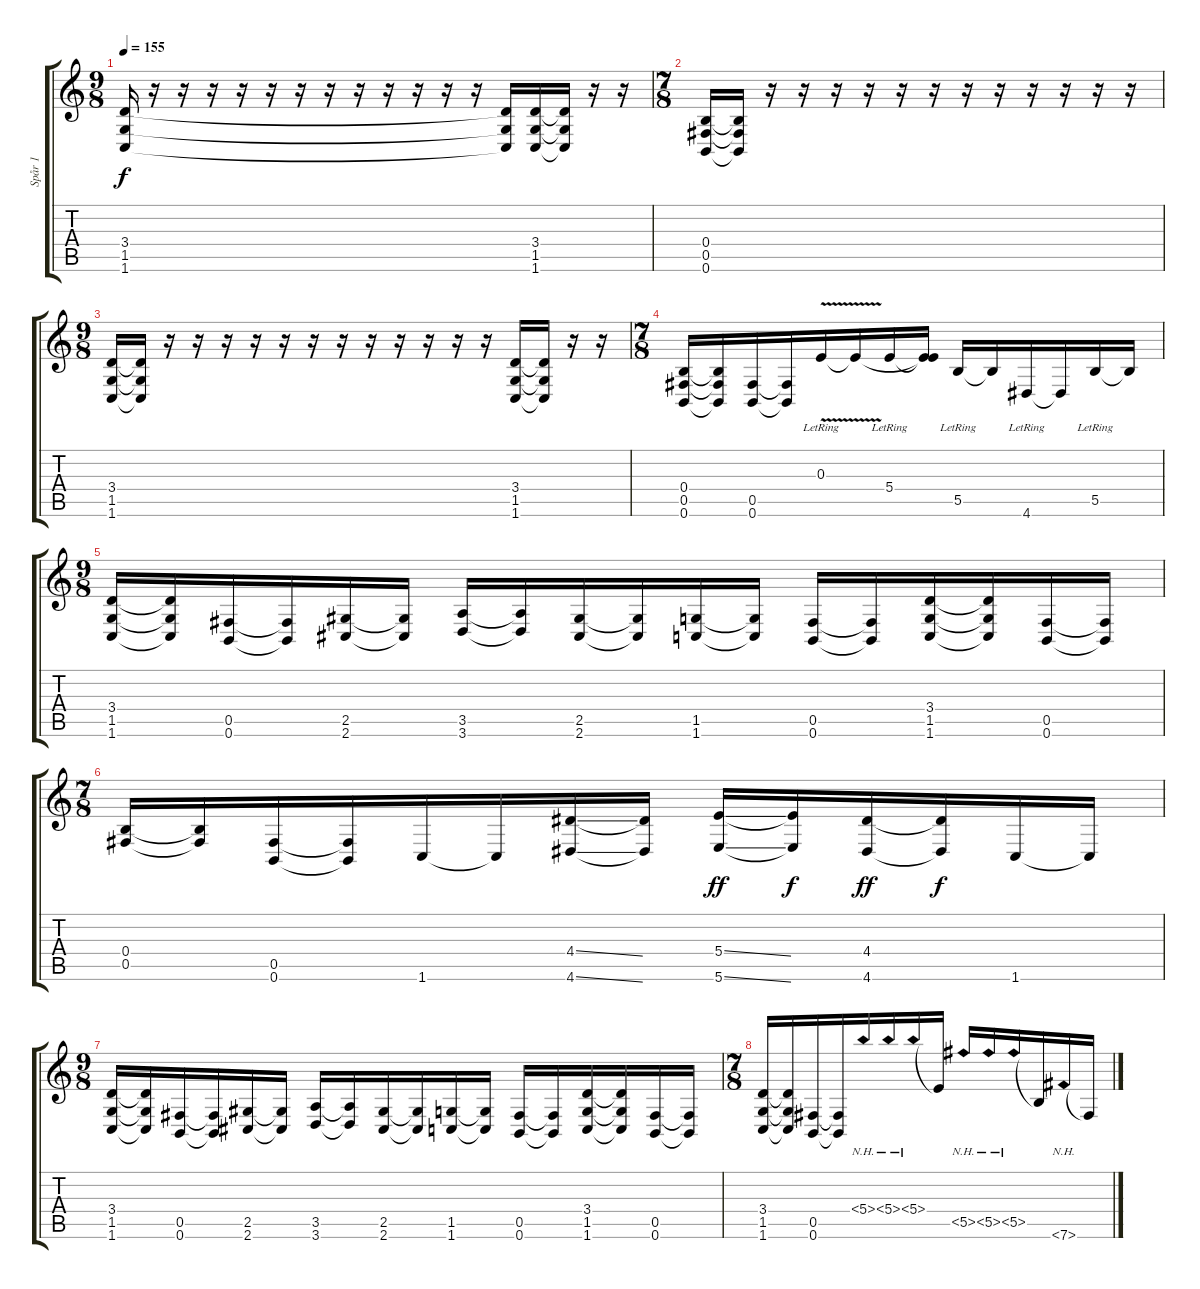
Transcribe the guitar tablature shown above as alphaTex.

\track ("Spår 1" "Spår 1") {instrument distortionguitar}
\staff {score tabs}
\tuning (Db4 Ab3 E3 B2 Gb2 B1) {hide}
\ts (9 8)
\tempo 155
\clef g2
\ks c
(3.4 1.5 1.6).16{dy f} r.16 r.16 r.16 r.16 r.16 r.16 r.16 r.16 r.16 r.16 r.16 r.16 (3.4{t} 1.5{t} 1.6{t}).16 (3.4 1.5 1.6).16 (3.4{t} 1.5{t} 1.6{t}).16 r.16 r.16 |
\ts (7 8)
(0.4 0.5 0.6).16 (0.4{t} 0.5{t} 0.6{t}).16 r.16 r.16 r.16 r.16 r.16 r.16 r.16 r.16 r.16 r.16 r.16 r.16 |
\ts (9 8)
(3.4 1.5 1.6).16 (3.4{t} 1.5{t} 1.6{t}).16 r.16 r.16 r.16 r.16 r.16 r.16 r.16 r.16 r.16 r.16 r.16 r.16 (3.4 1.5 1.6).16 (3.4{t} 1.5{t} 1.6{t}).16 r.16 r.16 |
\ts (7 8)
(0.4 0.5 0.6).16 (0.4{t} 0.5{t} 0.6{t}).16 (0.5 0.6).16 (0.5{t} 0.6{t}).16 0.3{v lr}.16 0.3{t}.16 5.4{lr}.16 (0.3{t} 5.4{t}).16 5.5{lr}.16 5.5{t}.16 4.6{lr}.16 4.6{t}.16 5.5{lr}.16 5.5{t}.16 |
\ts (9 8)
(3.4 1.5 1.6).16 (3.4{t} 1.5{t} 1.6{t}).16 (0.5 0.6).16 (0.5{t} 0.6{t}).16 (2.5 2.6).16 (2.5{t} 2.6{t}).16 (3.5 3.6).16 (3.5{t} 3.6{t}).16 (2.5 2.6).16 (2.5{t} 2.6{t}).16 (1.5 1.6).16 (1.5{t} 1.6{t}).16 (0.5 0.6).16 (0.5{t} 0.6{t}).16 (3.4 1.5 1.6).16 (3.4{t} 1.5{t} 1.6{t}).16 (0.5 0.6).16 (0.5{t} 0.6{t}).16 |
\ts (7 8)
(0.4 0.5).16 (0.4{t} 0.5{t}).16 (0.5 0.6).16 (0.5{t} 0.6{t}).16 1.6.16 1.6{t}.16 (4.4{ss} 4.6{ss}).16 (4.4{t} 4.6{t}).16 (5.4{ss} 5.6{ss}).16{dy ff} (5.4{t} 5.6{t}).16{dy f} (4.4 4.6).16{dy ff} (4.4{t} 4.6{t}).16{dy f} 1.6.16 1.6{t}.16 |
\ts (9 8)
(3.4 1.5 1.6).16 (3.4{t} 1.5{t} 1.6{t}).16 (0.5 0.6).16 (0.5{t} 0.6{t}).16 (2.5 2.6).16 (2.5{t} 2.6{t}).16 (3.5 3.6).16 (3.5{t} 3.6{t}).16 (2.5 2.6).16 (2.5{t} 2.6{t}).16 (1.5 1.6).16 (1.5{t} 1.6{t}).16 (0.5 0.6).16 (0.5{t} 0.6{t}).16 (3.4 1.5 1.6).16 (3.4{t} 1.5{t} 1.6{t}).16 (0.5 0.6).16 (0.5{t} 0.6{t}).16 |
\ts (7 8)
(3.4 1.5 1.6).16 (3.4{t} 1.5{t} 1.6{t}).16 (0.5 0.6).16 (0.5{t} 0.6{t}).16 5.4{nh}.16 5.4{nh}.16 5.4{nh}.16 5.4{t}.16 5.5{nh}.16 5.5{nh}.16 5.5{nh}.16 5.5{t}.16 7.6{nh}.16 7.6{t}.16
